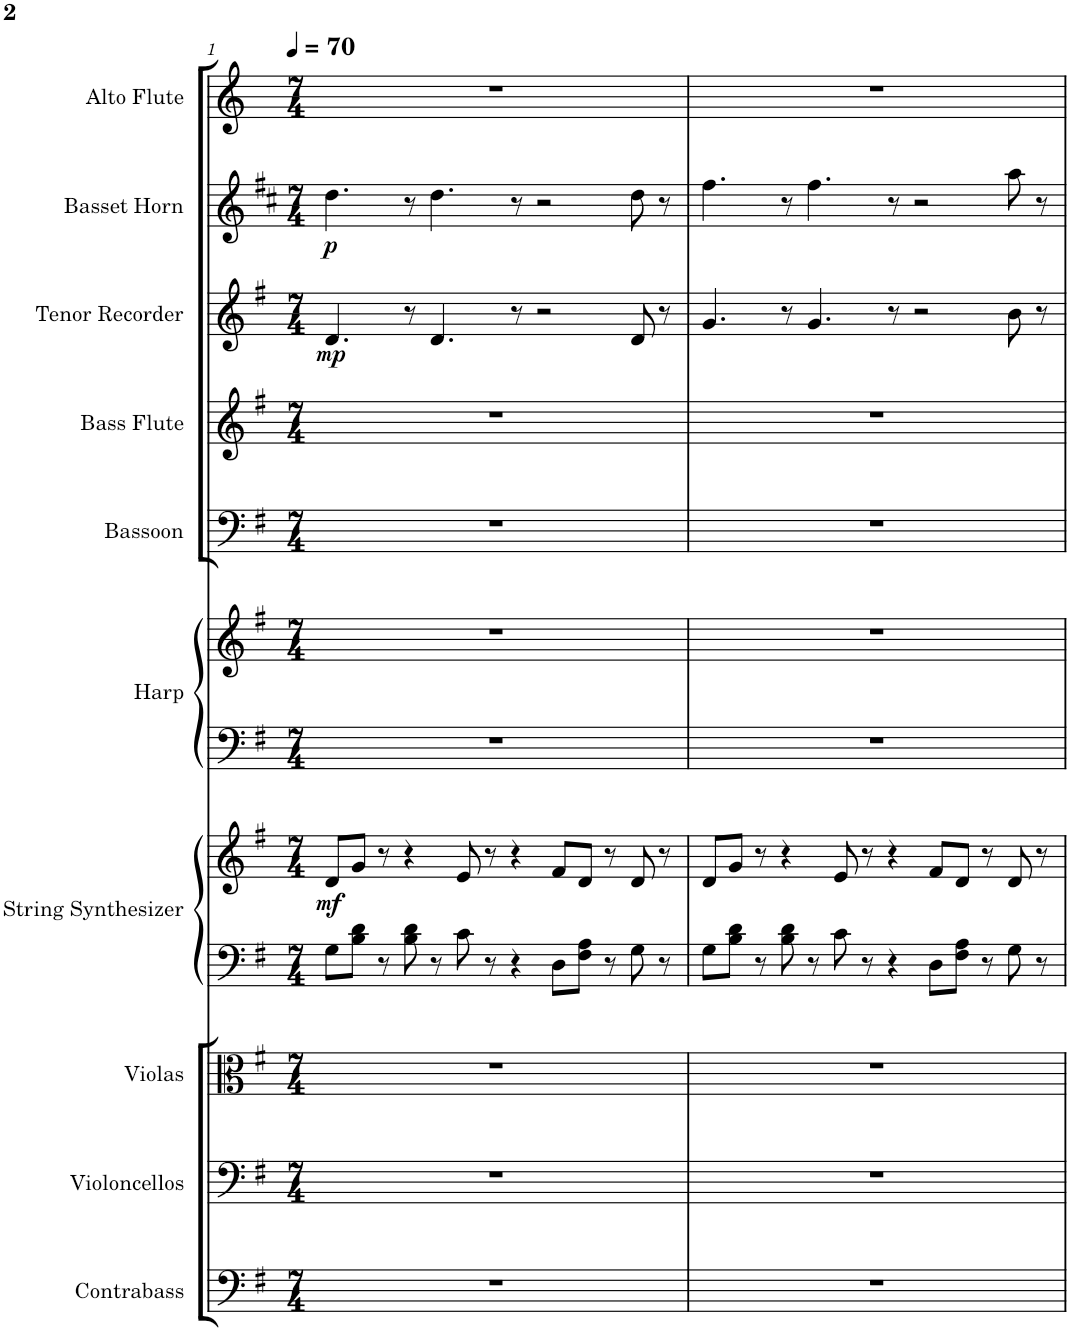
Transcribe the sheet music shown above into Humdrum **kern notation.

**kern	**kern	**kern	**kern	**kern	**dynam	**kern	**kern	**kern	**kern	**kern	**dynam	**kern	**dynam	**kern
*part10	*part9	*part8	*part7	*part7	*part7	*part6	*part6	*part5	*part4	*part3	*part3	*part2	*part2	*part1
*staff12	*staff11	*staff10	*staff9	*staff8	*staff8/9	*staff7	*staff6	*staff5	*staff4	*staff3	*staff3	*staff2	*staff2	*staff1
*I"Contrabass	*I"Violoncellos	*I"Violas	*I"String Synthesizer	*	*	*I"Harp	*	*I"Bassoon	*I"Bass Flute	*I"Tenor Recorder	*	*I"Basset Horn	*	*I"Alto Flute
*I'Cb.	*I'Vcs.	*I'Vlas.	*I'Synth.	*	*	*I'Hrp.	*	*I'Bsn.	*I'B. Fl.	*I'T. Rec.	*	*I'Ba. Hn.	*	*I'A. Fl.
*clefF4	*clefF4	*clefC3	*clefF4	*clefG2	*	*clefF4	*clefG2	*clefF4	*clefG2	*clefG2	*	*clefG2	*	*clefG2
*Trd7c12	*	*	*	*	*	*	*	*	*Trd7c12	*	*	*Trd4c7	*	*Trd3c5
*k[f#]	*k[f#]	*k[f#]	*k[f#]	*k[f#]	*	*k[f#]	*k[f#]	*k[f#]	*k[f#]	*k[f#]	*	*k[f#c#]	*	*k[]
*M7/4	*M7/4	*M7/4	*M7/4	*M7/4	*	*M7/4	*M7/4	*M7/4	*M7/4	*M7/4	*	*M7/4	*	*M7/4
*MM70	*MM70	*MM70	*MM70	*MM70	*	*MM70	*MM70	*MM70	*MM70	*MM70	*	*MM70	*	*MM70
=1	=1	=1	=1	=1	=1	=1	=1	=1	=1	=1	=1	=1	=1	=1
!	!	!	!	!	!LO:DY:b	!	!	!	!	!	!LO:DY:b	!	!LO:DY:b	!
1..r	1..r	1..r	8G\L	8d/L	mf	1..r	1..r	1..r	1..r	4.d/	mp	4.dd\	p	1..r
.	.	.	8B\ 8d\J	8g/J	.	.	.	.	.	.	.	.	.	.
.	.	.	8r	8r	.	.	.	.	.	.	.	.	.	.
.	.	.	8B\ 8d\	4r	.	.	.	.	.	8r	.	8r	.	.
.	.	.	8r	.	.	.	.	.	.	4.d/	.	4.dd\	.	.
.	.	.	8c\	8e/	.	.	.	.	.	.	.	.	.	.
.	.	.	8r	8r	.	.	.	.	.	.	.	.	.	.
.	.	.	4r	4r	.	.	.	.	.	8r	.	8r	.	.
.	.	.	.	.	.	.	.	.	.	2r	.	2r	.	.
.	.	.	8D\L	8f#/L	.	.	.	.	.	.	.	.	.	.
.	.	.	8F#\ 8A\J	8d/J	.	.	.	.	.	.	.	.	.	.
.	.	.	8r	8r	.	.	.	.	.	.	.	.	.	.
.	.	.	8G\	8d/	.	.	.	.	.	8d/	.	8dd\	.	.
.	.	.	8r	8r	.	.	.	.	.	8r	.	8r	.	.
=2	=2	=2	=2	=2	=2	=2	=2	=2	=2	=2	=2	=2	=2	=2
1..r	1..r	1..r	8G\L	8d/L	.	1..r	1..r	1..r	1..r	4.g/	.	4.ff#\	.	1..r
.	.	.	8B\ 8d\J	8g/J	.	.	.	.	.	.	.	.	.	.
.	.	.	8r	8r	.	.	.	.	.	.	.	.	.	.
.	.	.	8B\ 8d\	4r	.	.	.	.	.	8r	.	8r	.	.
.	.	.	8r	.	.	.	.	.	.	4.g/	.	4.ff#\	.	.
.	.	.	8c\	8e/	.	.	.	.	.	.	.	.	.	.
.	.	.	8r	8r	.	.	.	.	.	.	.	.	.	.
.	.	.	4r	4r	.	.	.	.	.	8r	.	8r	.	.
.	.	.	.	.	.	.	.	.	.	2r	.	2r	.	.
.	.	.	8D\L	8f#/L	.	.	.	.	.	.	.	.	.	.
.	.	.	8F#\ 8A\J	8d/J	.	.	.	.	.	.	.	.	.	.
.	.	.	8r	8r	.	.	.	.	.	.	.	.	.	.
.	.	.	8G\	8d/	.	.	.	.	.	8b\	.	8aa\	.	.
.	.	.	8r	8r	.	.	.	.	.	8r	.	8r	.	.
=	=	=	=	=	=	=	=	=	=	=	=	=	=	=
*-	*-	*-	*-	*-	*-	*-	*-	*-	*-	*-	*-	*-	*-	*-
